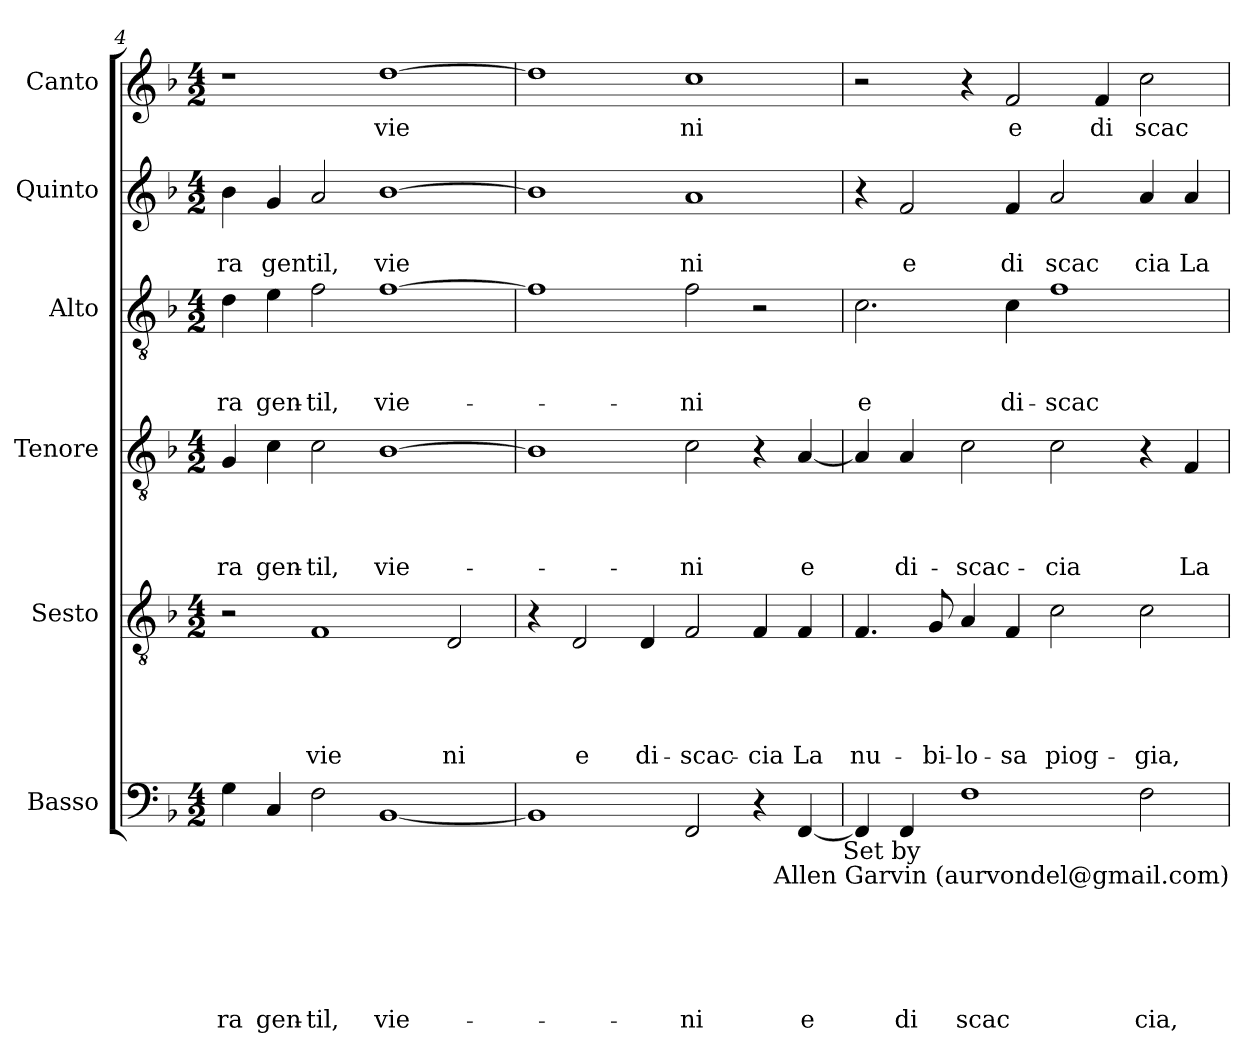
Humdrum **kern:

**kern	**text	**text	**text	**text	**text	**text	**kern	**text	**text	**text	**text	**text	**kern	**text	**text	**text	**text	**kern	**text	**text	**text	**kern	**text	**text	**kern	**text
*part6	*part6	*part6	*part6	*part6	*part6	*part6	*part5	*part5	*part5	*part5	*part5	*part5	*part4	*part4	*part4	*part4	*part4	*part3	*part3	*part3	*part3	*part2	*part2	*part2	*part1	*part1
*staff6	*staff6	*staff6	*staff6	*staff6	*staff6	*staff6	*staff5	*staff5	*staff5	*staff5	*staff5	*staff5	*staff4	*staff4	*staff4	*staff4	*staff4	*staff3	*staff3	*staff3	*staff3	*staff2	*staff2	*staff2	*staff1	*staff1
*I"Basso	*	*	*	*	*	*	*I"Sesto	*	*	*	*	*	*I"Tenore	*	*	*	*	*I"Alto	*	*	*	*I"Quinto	*	*	*I"Canto	*
*clefF4	*	*	*	*	*	*	*clefGv2	*	*	*	*	*	*clefGv2	*	*	*	*	*clefGv2	*	*	*	*clefG2	*	*	*clefG2	*
*k[b-]	*	*	*	*	*	*	*k[b-]	*	*	*	*	*	*k[b-]	*	*	*	*	*k[b-]	*	*	*	*k[b-]	*	*	*k[b-]	*
*F:	*	*	*	*	*	*	*F:	*	*	*	*	*	*F:	*	*	*	*	*F:	*	*	*	*F:	*	*	*F:	*
*M4/2	*	*	*	*	*	*	*M4/2	*	*	*	*	*	*M4/2	*	*	*	*	*M4/2	*	*	*	*M4/2	*	*	*M4/2	*
=4	=4	=4	=4	=4	=4	=4	=4	=4	=4	=4	=4	=4	=4	=4	=4	=4	=4	=4	=4	=4	=4	=4	=4	=4	=4	=4
!	!	!	!	!	!	!LO:LY:b	!	!	!	!	!	!	!	!	!	!	!LO:LY:b	!	!	!	!LO:LY:b	!	!	!LO:LY:b	!	!
4G\	.	.	.	.	.	-ra	2r	.	.	.	.	.	4G/	.	.	.	-ra	4d\	.	.	-ra	4b-\	.	ra	1r	.
!	!	!	!	!	!	!LO:LY:b	!	!	!	!	!	!	!	!	!	!	!LO:LY:b	!	!	!	!LO:LY:b	!	!	!LO:LY:b	!	!
4C/	.	.	.	.	.	gen-	.	.	.	.	.	.	4c\	.	.	.	gen-	4e\	.	.	gen-	4g/	.	gen	.	.
!	!	!	!	!	!	!LO:LY:b	!	!	!	!	!	!LO:LY:b	!	!	!	!	!LO:LY:b	!	!	!	!LO:LY:b	!	!	!LO:LY:b	!	!
2F\	.	.	.	.	.	-til,	1F	.	.	.	.	vie	2c\	.	.	.	-til,	2f\	.	.	-til,	2a/	.	til,	.	.
!	!	!	!	!	!	!LO:LY:b	!	!	!	!	!	!	!	!	!	!	!LO:LY:b	!	!	!	!LO:LY:b	!	!	!LO:LY:b	!	!LO:LY:b
[<1BB-	.	.	.	.	.	vie-	.	.	.	.	.	.	[<1B-	.	.	.	vie-	[<1f	.	.	vie-	[<1b-	.	vie	[<1dd	vie
!	!	!	!	!	!	!	!	!	!	!	!	!LO:LY:b	!	!	!	!	!	!	!	!	!	!	!	!	!	!
.	.	.	.	.	.	.	2D/	.	.	.	.	ni	.	.	.	.	.	.	.	.	.	.	.	.	.	.
!!LO:LB:g=z
=5	=5	=5	=5	=5	=5	=5	=5	=5	=5	=5	=5	=5	=5	=5	=5	=5	=5	=5	=5	=5	=5	=5	=5	=5	=5	=5
1BB-]	.	.	.	.	.	.	4r	.	.	.	.	.	1B-]	.	.	.	.	1f]	.	.	.	1b-]	.	.	1dd]	.
!	!	!	!	!	!	!	!	!	!	!	!	!LO:LY:b	!	!	!	!	!	!	!	!	!	!	!	!	!	!
.	.	.	.	.	.	.	2D/	.	.	.	.	e	.	.	.	.	.	.	.	.	.	.	.	.	.	.
!	!	!	!	!	!	!	!	!	!	!	!	!LO:LY:b	!	!	!	!	!	!	!	!	!	!	!	!	!	!
.	.	.	.	.	.	.	4D/	.	.	.	.	di-	.	.	.	.	.	.	.	.	.	.	.	.	.	.
!	!	!	!	!	!	!LO:LY:b	!	!	!	!	!	!LO:LY:b	!	!	!	!	!LO:LY:b	!	!	!	!LO:LY:b	!	!	!LO:LY:b	!	!LO:LY:b
2FF/	.	.	.	.	.	-ni	2F/	.	.	.	.	-scac-	2c\	.	.	.	-ni	2f\	.	.	-ni	1a	.	ni	1cc	ni
!	!	!	!	!	!	!	!	!	!	!	!	!LO:LY:b	!	!	!	!	!	!	!	!	!	!	!	!	!	!
4r	.	.	.	.	.	.	4F/	.	.	.	.	-cia	4r	.	.	.	.	2r	.	.	.	.	.	.	.	.
!	!	!	!	!	!	!LO:LY:b	!	!	!	!	!	!LO:LY:b	!	!	!	!	!LO:LY:b	!	!	!	!	!	!	!	!	!
[<4FF/	.	.	.	.	.	e	4F/	.	.	.	.	La	[<4A/	.	.	.	e	.	.	.	.	.	.	.	.	.
!LO:TX:b:t=Set by	!	!	!	!	!	!	!	!	!	!	!	!	!	!	!	!	!	!	!	!	!	!	!	!	!	!
=6	=6	=6	=6	=6	=6	=6	=6	=6	=6	=6	=6	=6	=6	=6	=6	=6	=6	=6	=6	=6	=6	=6	=6	=6	=6	=6
!	!	!	!	!	!	!	!	!	!	!	!	!LO:LY:b	!	!	!	!	!	!	!	!	!LO:LY:b	!	!	!	!	!
4FF/]	.	.	.	.	.	.	4.F/	.	.	.	.	nu-	4A/]	.	.	.	.	2.c\	.	.	e	4r	.	.	2r	.
!	!	!	!	!	!	!LO:LY:b	!	!	!	!	!	!	!	!	!	!	!LO:LY:b	!	!	!	!	!	!	!LO:LY:b	!	!
4FF/	.	.	.	.	.	di	.	.	.	.	.	.	4A/	.	.	.	di-	.	.	.	.	2f/	.	e	.	.
!	!	!	!	!	!	!	!	!	!	!	!	!LO:LY:b	!	!	!	!	!	!	!	!	!	!	!	!	!	!
.	.	.	.	.	.	.	8G/	.	.	.	.	-bi-	.	.	.	.	.	.	.	.	.	.	.	.	.	.
!	!	!	!	!	!	!LO:LY:b	!	!	!	!	!	!LO:LY:b	!	!	!	!	!LO:LY:b	!	!	!	!	!	!	!	!	!
1F	.	.	.	.	.	scac	4A/	.	.	.	.	-lo-	2c\	.	.	.	-scac-	.	.	.	.	.	.	.	4r	.
!	!	!	!	!	!	!	!	!	!	!	!	!LO:LY:b	!	!	!	!	!	!	!	!	!LO:LY:b	!	!	!LO:LY:b	!	!LO:LY:b
.	.	.	.	.	.	.	4F/	.	.	.	.	-sa	.	.	.	.	.	4c\	.	.	di-	4f/	.	di	2f/	e
!	!	!	!	!	!	!	!	!	!	!	!	!LO:LY:b	!	!	!	!	!LO:LY:b	!	!	!	!LO:LY:b	!	!	!LO:LY:b	!	!
.	.	.	.	.	.	.	2c\	.	.	.	.	piog-	2c\	.	.	.	-cia	1f	.	.	-scac-	2a/	.	scac	.	.
!	!	!	!	!	!	!	!	!	!	!	!	!	!	!	!	!	!	!	!	!	!	!	!	!	!	!LO:LY:b
.	.	.	.	.	.	.	.	.	.	.	.	.	.	.	.	.	.	.	.	.	.	.	.	.	4f/	di
!	!	!	!	!	!	!LO:LY:b	!	!	!	!	!	!LO:LY:b	!	!	!	!	!	!	!	!	!	!	!	!LO:LY:b	!	!LO:LY:b
2F\	.	.	.	.	.	cia,	2c\	.	.	.	.	-gia,	4r	.	.	.	.	.	.	.	.	4a/	.	cia	2cc\	scac
!	!	!	!	!	!	!	!	!	!	!	!	!	!	!	!	!	!LO:LY:b	!	!	!	!	!	!	!LO:LY:b	!	!
.	.	.	.	.	.	.	.	.	.	.	.	.	4F/	.	.	.	La	.	.	.	.	4a/	.	La	.	.
!LO:TX:b:t=Allen Garvin (aurvondel@gmail.com)	!	!	!	!	!	!	!	!	!	!	!	!	!	!	!	!	!	!	!	!	!	!	!	!	!	!
=	=	=	=	=	=	=	=	=	=	=	=	=	=	=	=	=	=	=	=	=	=	=	=	=	=	=
*-	*-	*-	*-	*-	*-	*-	*-	*-	*-	*-	*-	*-	*-	*-	*-	*-	*-	*-	*-	*-	*-	*-	*-	*-	*-	*-
